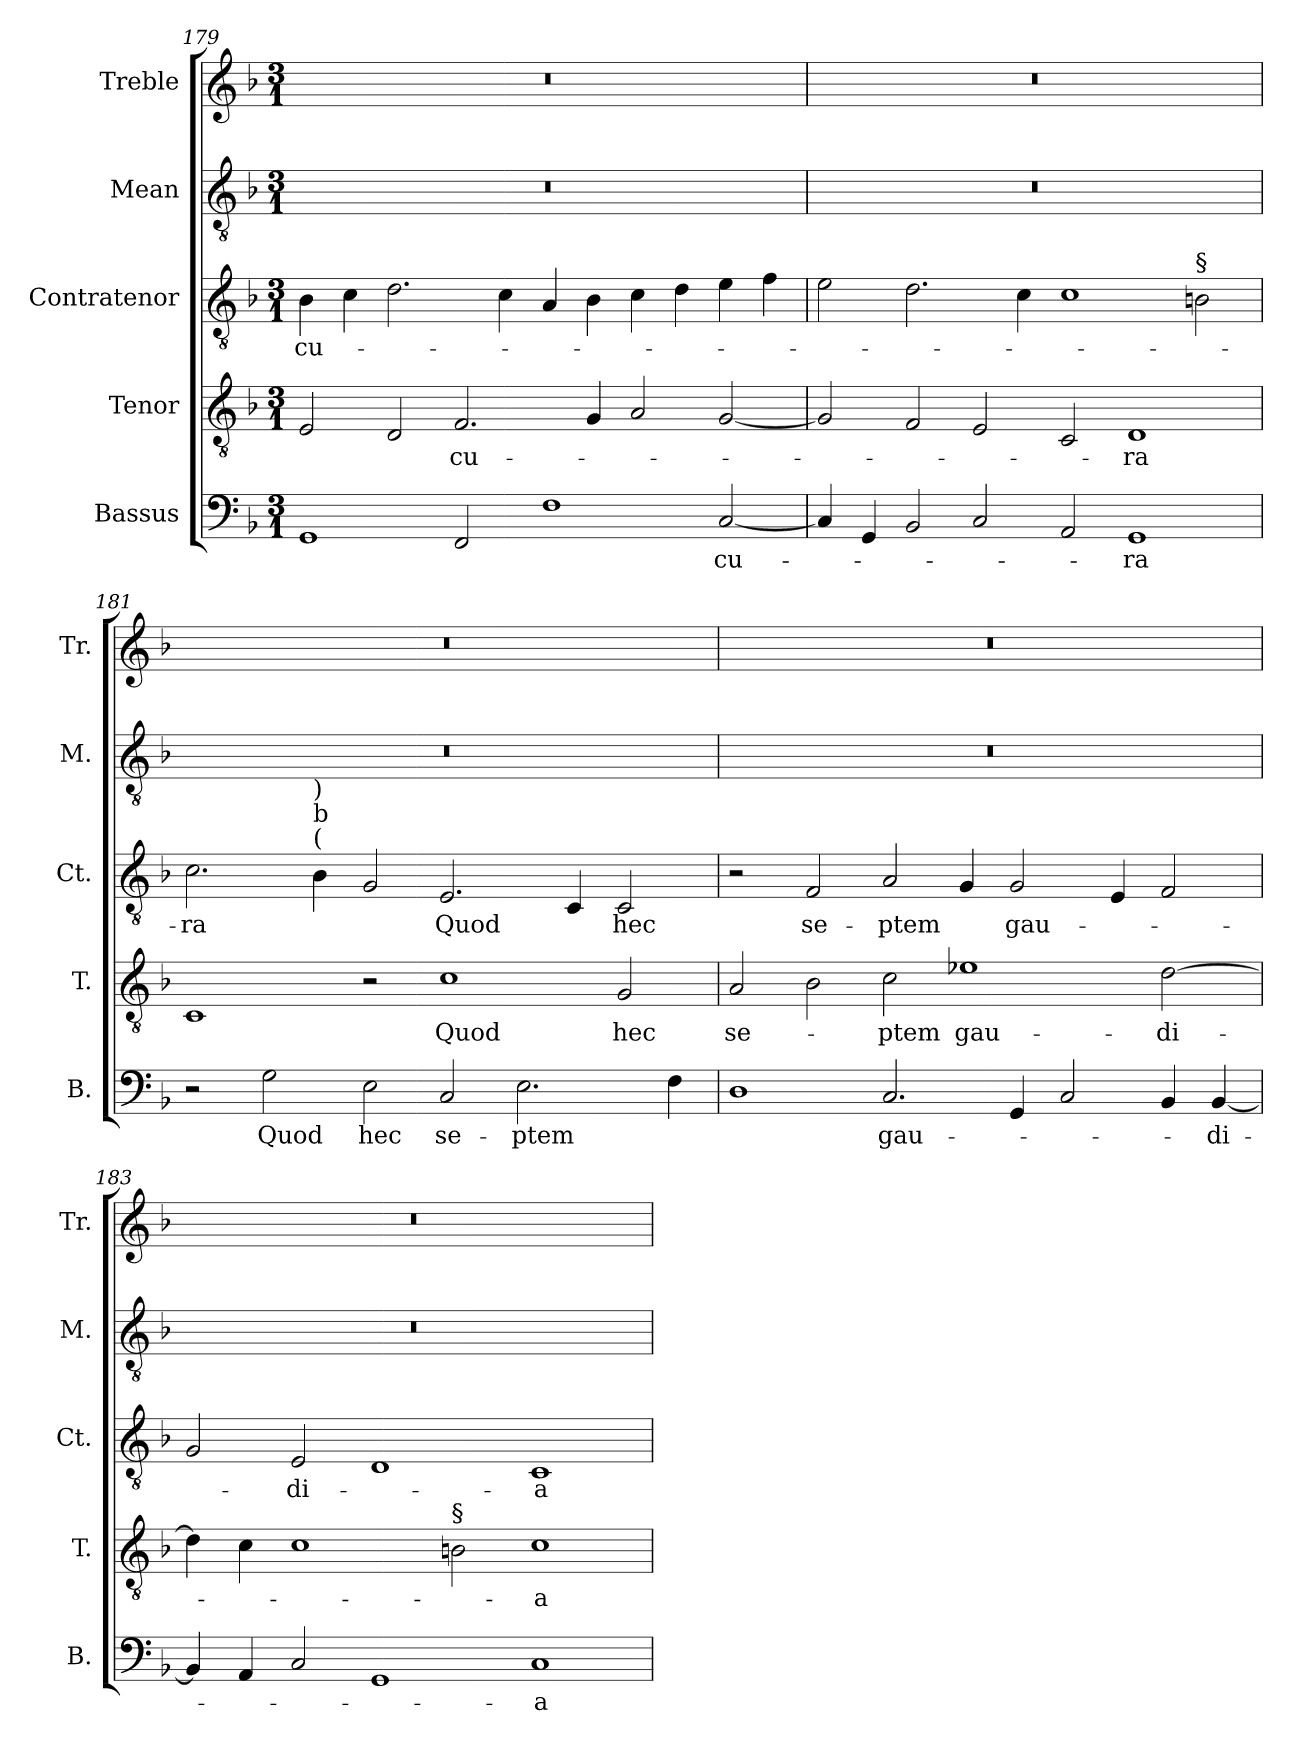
**kern	**text	**kern	**text	**kern	**text	**kern	**kern
*part5	*part5	*part4	*part4	*part3	*part3	*part2	*part1
*staff5	*staff5	*staff4	*staff4	*staff3	*staff3	*staff2	*staff1
*I"Bassus	*	*I"Tenor	*	*I"Contratenor	*	*I"Mean	*I"Treble
*I'B.	*	*I'T.	*	*I'Ct.	*	*I'M.	*I'Tr.
*clefF4	*	*clefGv2	*	*clefGv2	*	*clefGv2	*clefG2
*	*	*ITrd7c12	*	*ITrd7c12	*	*ITrd7c12	*
*k[b-]	*	*k[b-]	*	*k[b-]	*	*k[b-]	*k[b-]
*F:	*	*F:	*	*F:	*	*F:	*F:
*M3/1	*	*M3/1	*	*M3/1	*	*M3/1	*M3/1
=179	=179	=179	=179	=179	=179	=179	=179
!	!	!	!	!	!LO:LY:b:color=#000000	!LO:N:vis=1	!LO:N:vis=1
1GGi	.	2EEi/	.	4BB-i\	-cu-	0.r	0.r
.	.	.	.	4Ci\	.	.	.
.	.	2DDi/	.	2.Di\	.	.	.
!	!	!	!LO:LY:b:color=#000000	!	!	!	!
2FFi/	.	2.FFi/	-cu-	.	.	.	.
.	.	.	.	4Ci\	.	.	.
1Fi	.	.	.	4AAi/	.	.	.
.	.	4GGi/	.	4BB-i\	.	.	.
.	.	2AAi/	.	4Ci\	.	.	.
.	.	.	.	4Di\	.	.	.
!	!LO:LY:b:color=#000000	!	!	!	!	!	!
[<2Ci/	-cu-	[<2GGi/	.	4Ei\	.	.	.
.	.	.	.	4Fi\	.	.	.
!!LO:LB:g=z
=180`	=180`	=180`	=180`	=180`	=180`	=180`	=180`
!	!	!	!	!	!	!LO:N:vis=1	!LO:N:vis=1
4Ci/]	.	2GGi/]	.	2Ei\	.	0.r	0.r
4GGi/	.	.	.	.	.	.	.
2BB-i/	.	2FFi/	.	2.Di\	.	.	.
2Ci/	.	2EEi/	.	.	.	.	.
.	.	.	.	4Ci\	.	.	.
2AAi/	.	2CCi/	.	1Ci	.	.	.
!	!LO:LY:b:color=#000000	!	!	!	!	!	!
!	!	!	!LO:LY:b:color=#000000	!	!	!	!
1GGi	-ra	1DDi	-ra	.	.	.	.
!	!	!	!	!LO:TX:a:t=§	!	!	!
.	.	.	.	2BBi\	.	.	.
=181`	=181`	=181`	=181`	=181`	=181`	=181`	=181`
!	!	!	!	!	!LO:LY:b:color=#000000	!LO:N:vis=1	!LO:N:vis=1
2r	.	1CCi	.	2.Ci\	-ra	0.r	0.r
!	!LO:LY:b:color=#000000	!	!	!	!	!	!
2Gi\	Quod	.	.	.	.	.	.
!	!	!	!	!LO:TX:a:t=(	!	!	!
!	!	!	!	!LO:TX:t=b	!	!	!
!	!	!	!	!LO:TX:t=)	!	!	!
.	.	.	.	4BB-i\	.	.	.
!	!LO:LY:b:color=#000000	!	!	!	!	!	!
2Ei\	hec	2r	.	2GGi/	.	.	.
!	!LO:LY:b:color=#000000	!	!	!	!	!	!
!	!	!	!LO:LY:b:color=#000000	!	!	!	!
!	!	!	!	!	!LO:LY:b:color=#000000	!	!
2Ci/	se-	1Ci	Quod	2.EEi/	Quod	.	.
!	!LO:LY:b:color=#000000	!	!	!	!	!	!
2.Ei\	-ptem	.	.	.	.	.	.
.	.	.	.	4CCi/	.	.	.
!	!	!	!LO:LY:b:color=#000000	!	!	!	!
!	!	!	!	!	!LO:LY:b:color=#000000	!	!
.	.	2GGi/	hec	2CCi/	hec	.	.
4Fi\	.	.	.	.	.	.	.
=182`	=182`	=182`	=182`	=182`	=182`	=182`	=182`
!	!	!	!LO:LY:b:color=#000000	!	!	!LO:N:vis=1	!LO:N:vis=1
1Di	.	2AAi/	se-	2r	.	0.r	0.r
!	!	!	!	!	!LO:LY:b:color=#000000	!	!
.	.	2BB-i\	.	2FFi/	se-	.	.
!	!LO:LY:b:color=#000000	!	!	!	!	!	!
!	!	!	!LO:LY:b:color=#000000	!	!	!	!
!	!	!	!	!	!LO:LY:b:color=#000000	!	!
2.Ci/	gau-	2Ci\	-ptem	2AAi/	-ptem	.	.
!	!	!	!LO:LY:b:color=#000000	!	!	!	!
.	.	1E-Xi	gau-	4GGi/	.	.	.
!	!	!	!	!	!LO:LY:b:color=#000000	!	!
4GGi/	.	.	.	2GGi/	gau-	.	.
2Ci/	.	.	.	.	.	.	.
.	.	.	.	4EEi/	.	.	.
!	!	!	!LO:LY:b:color=#000000	!	!	!	!
4BB-i/	.	[>2Di\	-di-	2FFi/	.	.	.
!	!LO:LY:b:color=#000000	!	!	!	!	!	!
[<4BB-i/	-di-	.	.	.	.	.	.
!!LO:LB:g=z
=183`	=183`	=183`	=183`	=183`	=183`	=183`	=183`
!	!	!	!	!	!	!LO:N:vis=1	!LO:N:vis=1
4BB-i/]	.	4Di\]	.	2GGi/	.	0.r	0.r
4AAi/	.	4Ci\	.	.	.	.	.
!	!	!	!	!	!LO:LY:b:color=#000000	!	!
2Ci/	.	1Ci	.	2EEi/	-di-	.	.
1GGi	.	.	.	1DDi	.	.	.
!	!	!LO:TX:a:t=§	!	!	!	!	!
.	.	2BBi\	.	.	.	.	.
!	!LO:LY:b:color=#000000	!	!	!	!	!	!
!	!	!	!LO:LY:b:color=#000000	!	!	!	!
!	!	!	!	!	!LO:LY:b:color=#000000	!	!
1Ci	-a	1Ci	-a	1CCi	-a	.	.
=`	=`	=`	=`	=`	=`	=`	=`
*-	*-	*-	*-	*-	*-	*-	*-
